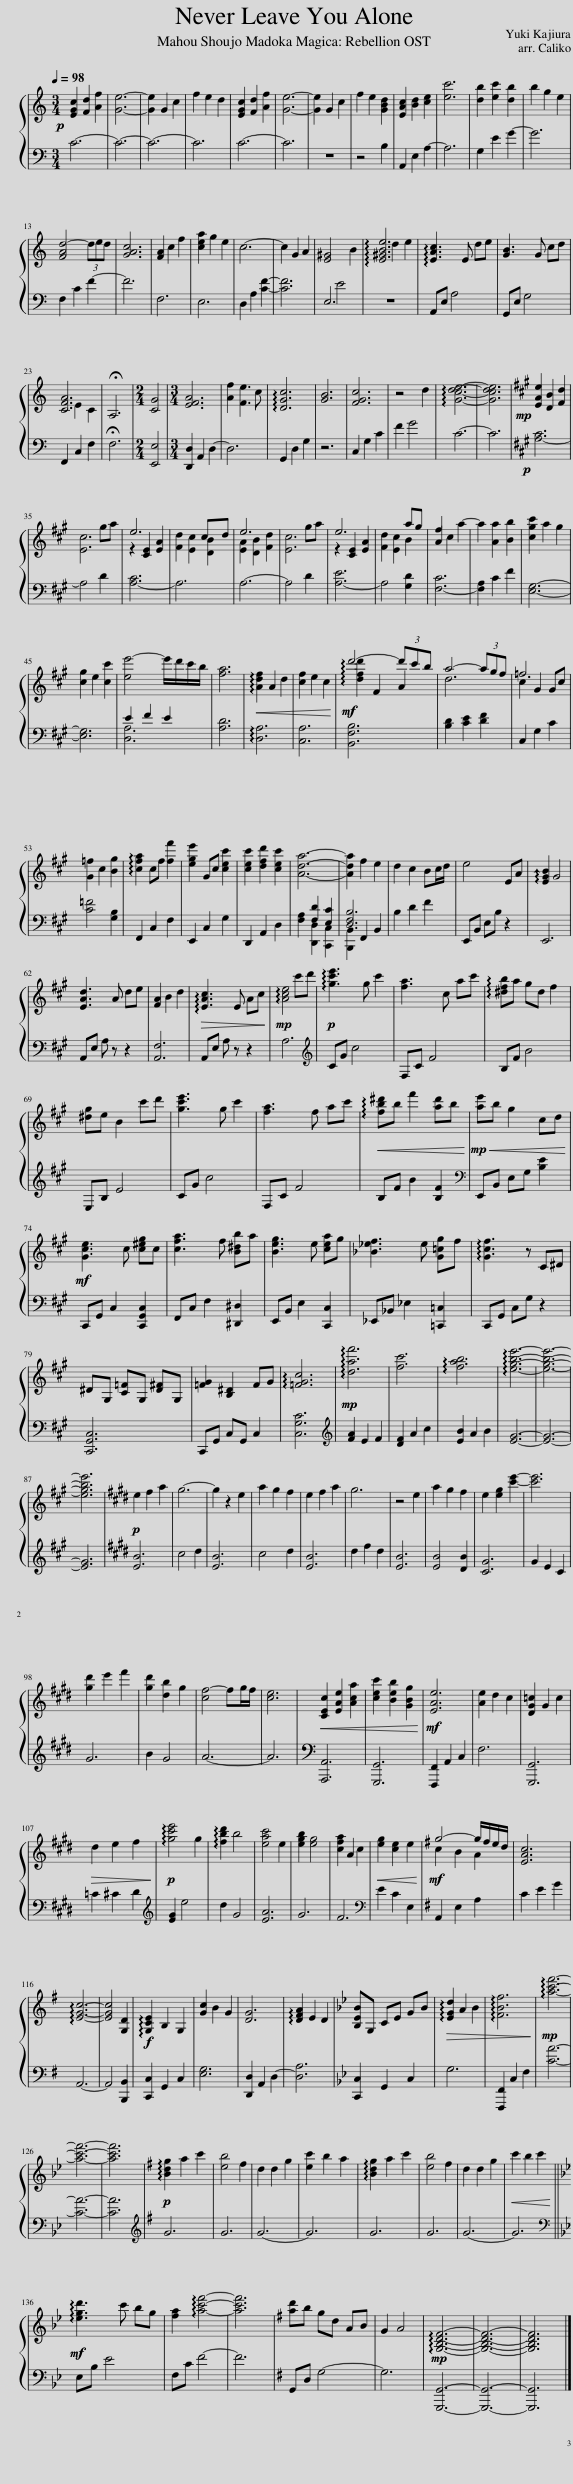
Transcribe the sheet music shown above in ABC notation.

X:1
%%score { ( 1 4 ) | ( 2 3 ) }
L:1/8
Q:1/4=98
M:3/4
I:linebreak $
K:C
V:1 treble
V:4 treble
V:2 bass
V:3 bass
V:1
!p! [EGc]2 [Fd]2 [Af]2 | [Ge]6- | [Ge]2 G2 c2 | f2 e2 d2 | [EGc]2 [Fd]2 [Af]2 | %5
 [Ge]6- | [Ge]2 G2 c2 | f2 e2 [GBd]2 | [EAc]2 [Bd]2 [ce]2 | [ec']6 | %10
 [db]2 [ec']2 [db]2 | b2 g2 e2 |$ [FAd-]4 (3ded | [GAc]6 | [FA]2 c2 f2 | %15
 [cea]2 g2 e2 | c6- | c2 G2 A2 | [E^G]4 B2 | !arpeggio![E^GBe]6 | %20
 !arpeggio![EAc]3 E de | [GB]3 G cd |$ [CFA]6 | !fermata!A,6 |[M:2/4] [CG]4 | %25
[M:3/4] [EFA]6 | [Af]2 [Fe]3 c | !arpeggio![DGc]6 | [GB]6 | [FGc]6 | %30
 z4 d2 | !arpeggio![Gcde]6- | [Gcde]6 |[K:A]!mp! [EAe]2 [DB]2 [Fd]2 |$ [Ec]6 | %35
 z2 [CE]2 [EA]2 | [Fd]2 [Ec]2 [DB]2 | [EA]2 [DB]2 [Fd]2 | [Ec]6 | z2 [CE]2 [EA]2 | %40
 [Fd]2 [Ec]2 B2 | A2 c2 a2- | a2 [Aa]2 [Bb]2 | [cgc']2 a2 g2 |$ [cg]2 e2 [cc']2 | %45
 [ee'-]4 e'/d'/c'/b/ | [fa]6 |!<(! !arpeggio![Adf]2 A2 d2 | [cf]2 e2 c2!<)! |!mf! !arpeggio![dfd']2 F2 A2 | %50
 d6 | c2 G2 Gc |$ [G=f]2 c2 [Bg]2 | !arpeggio![cfa]2 cf [ff']2 | [ege']2 Gc [cec']2 | %55
 [cec']2 [dfd']2 [cec']2 | [Ada]6- | [Ada]2 f2 e2 | d2 c2 Bc/d/ | e4 EA | %60
 !arpeggio![EGB]2 G4 |$ [EAd]3 A de | [FA]2 B2 d2 |!>(! !arpeggio![EAc]3 E Ac!>)! |!mp! !arpeggio![Ace]4!>(! c'd'!>)! | %65
!p! !arpeggio![gc'e']3 g c'2 | [fa]3 c ac' | !arpeggio![^dfb]a gd f2 |$ [^dg]e B2 c'd' | [gc'e']3 g c'2 | %70
 [fa]3 f ac' |!<(! !arpeggio![fb^d']b f'2 [ad']b!<)! |!mp!!<(! [ae']b g2 cd!<)! |$!mf! [Gce]3 c [c^eg]c | [cfa]3 f [B^db]a | %75
 [Beg]3 e [cea]g | [_B_ef]3 e [G=cg]f | !arpeggio![Gcf]3 z C^D |$ ^DG, [C=F]G, [D^F]G, | [=FG]2 [B,^D]2 FG | %80
 !arpeggio![=FGc]6 |!mp! !arpeggio![daf']6 | [fc']6 | !arpeggio![fab]6 | !arpeggio![egbe']6- | %85
 [egbe']6- |$ [egbe']6 |[K:E]!p! e2 f2 a2 | g6- | g2 z2 e2 | %90
 a2 g2 f2 | e2 f2 a2 | g6 | z4 e2 | a2 g2 f2 | %95
 e2 [eg]2 [c'e']2- | [c'e']6 |$ [gd']2 e'2 f'2 | [gd']2 [db]2 g2 | [cf-]4 fg/f/ | %100
 [ce]6 |!<(! [CEc]2 [EAe]2 [Aca]2 | [cec']2 [Beb]2 [GBg]2!<)! |!mf! [EAe]6 | [Ae]2 d2 c2 | %105
 [DG=c]2 G2 c2 |$!>(! d2 e2 f2!>)! |!p! !arpeggio![gc'e']4 g2 | !arpeggio![fbd']2 b4 | [eac']4 e2 | %110
 [egb]2 [eg]4 | [cfa]2 A2 c2 |!<(! [eg]2 [ce]2 e2!<)! |[K:G]!mf! c2 B2 A2 | [EAc]6 |$ %115
 !arpeggio![EGc]6- | [EGc]4 [G,D]2 |!f! !arpeggio![G,CE]2 B,2 G,2 | [Gc]2 B2 G2 | [DG]6 | %120
 !arpeggio![DFA]2 E2 D2 |[K:Bb] [B,EB]G, CE GB |!>(! !arpeggio![EGd]2 A2 B2 | !arpeggio![FBf]6!>)! |!mp! !arpeggio![ac'f']6- |$ %125
 [ac'f']6- | [ac'f']6 |[K:G]!p! !arpeggio![Bdg]2 a2 c'2 | [eb]4 f2 | d2 d2 g2 | %130
 [ec']2 b2 a2 | !arpeggio![Bdg]2 a2 c'2 | [eb]4 f2 | d2 d2 g2 |!<(! c'2 b2 c'2!<)! ||$ %135
[K:Bb]!mf! !arpeggio![egd']3 c' bg | [fa]2 !arpeggio![ac'f']4- | [ac'f']6 |[K:G] [ad']b gd AB | G2 A4 | %140
!mp! !arpeggio![G,B,DF]6- | [G,B,DF]6- | [G,B,DF]6 |] %143
V:2
 C6- | C6- | C6- | C6 | C6- | %5
 C6 | z6 | z4 B,2 | A,,2 E,2 A,2- | A,6 | %10
 G,2 E2 G2- | G6 |$ F,2 C2 F2- | F6 | F,6 | %15
 E,6 | D,2 A,2 [CF]2- | [CF]6 | E,6 | z6 | %20
 A,,E, A,4 | G,,E, G,4 |$ F,,2 C,2 F,2 | !fermata!F,6 |[M:2/4] [E,,E,]4 | %25
[M:3/4] [D,,D,]2 A,,2 D,2- | D,6 | G,,2 D,2 G,2 | z6 | C,2 G,2 C2 | %30
 F2 G4 | C6- | C6 |[K:A]!p! [A,-C]6 |$ A,4 D2 | %35
 [A,-C]6 | A,6 | A,6- | A,4 D2 | [A,-E]6 | %40
 A,4 [G,D]2 | [F,-C]6 | [F,A,]2 C2 F2 | [E,G,]6- |$ [E,G,]6 | %45
 [D,A,]6 | [A,D]6 | !arpeggio![D,A,]6 | [C,A,]6 | [B,,F,B,]6 | %50
 [B,D]2 [CE]2 [DF]2 | C,2 G,2 C2 |$!ped! [C=F]4 [G,B,]2!ped-up! |!ped! F,,2 C,2 F,2!ped-up! |!ped! E,,2 C,2 G,2!ped-up! | %55
!ped! D,,2 A,,2 D,2!ped-up! | [F,A,]2 [D,,D,]2 [C,,C,]2 |!ped! [B,,,B,,]2 F,,2 B,,2 | B,2 D2 F2!ped-up! |!ped! E,,B,, E,B, z2!ped-up! | %60
!ped! E,,6!ped-up! |$!ped! A,,E, A, z z2!ped-up! |!ped! [A,,F,]6!ped-up! |!ped! A,,E, A, z z2!ped-up! | A,6 | %65
[K:treble]!ped! CG c4!ped-up! |!ped! F,C F4!ped-up! |!ped! B,F B4!ped-up! |$!ped! E,B, E4!ped-up! |!ped! CG c4!ped-up! | %70
!ped! F,C F4!ped-up! |!ped! B,F B2 [B,F]2!ped-up! |[K:bass]!ped! E,,B,, E,G, [B,E]2!ped-up! |$ C,,G,, C,2 [C,,G,,C,]2 | F,,C, F,2 [^D,,^D,]2 | %75
 E,,B,, E,2 [C,,C,]2 | _E,,_B,, _E,2 [=C,,=C,]2 |!ped! C,,G,, C,G, z2!ped-up! |$ [C,,G,,C,]6 | C,,G,, C,G,, C,2 | %80
 [C,G,C]6 |[K:treble] [FA]2 E2 F2 | [DF]2 A2 c2 | [EB]2 A2 B2 | [EG]6- | %85
 [EG]6- |$ [EG]6 |[K:E] [EB]6 | c4 d2 | [EB]6 | %90
 c4 d2 | [EB]6 | d2 f2 d2 | [EB]6 | [EB]4 [DB]2 | %95
 [CG]6 | G2 E2 C2 |$ G6 | B2 G4 | A6- | %100
 A6 | [A,,,A,,]6 | [G,,,G,,]6 |!ped! [F,,,F,,]2 A,,2 C,2 | F,6!ped-up! | %105
!ped! [G,,,G,,]6 |$ =C2 ^C2 D2!ped-up! |[K:treble]!ped! [EG]2 e4!ped-up! |!ped! d2 G4!ped-up! |!ped! [EA]6!ped-up! | %110
!ped! G6!ped-up! | F6 |[K:bass]!ped! E2 C2 E,2!ped-up! |[K:G]!ped! A,,2 E,2 A,2 | C2 E2 G2!ped-up! |$ %115
 A,,6- | A,,4 [B,,,B,,]2 |!ped! [C,,C,]2 G,,2 C,2!ped-up! | [E,G,]6 | [D,,D,]2 A,,2 D,2- | %120
 [D,A,]6 |[K:Bb]!ped! [C,,C,]2 G,,2 C,2!ped-up! | G,6 |!ped! [F,,,F,,]2 C,2 F,2!ped-up! | [CA]6- |$ %125
 [CA]6- | [CA]6 |[K:G][K:treble] G6 | G6 | G6- | %130
 G6 | G6 | G6 | G6- | G6 ||$ %135
[K:Bb][K:bass]!ped! E,B, E4!ped-up! | F,C F4- | F6 |[K:G]!ped! G,,D, G,4- | G,6!ped-up! | %140
 [G,,,G,,]6- | [G,,,G,,]6- | [G,,,G,,]6 |] %143
V:3
 x6 | x6 | x6 | x6 | x6 | %5
 x6 | x6 | x6 | x6 | x6 | %10
 x6 | x6 |$ x6 | x6 | x6 | %15
 x6 | x6 | x6 | x2 E4 | x6 | %20
 x6 | x6 |$ x6 | x6 |[M:2/4] x4 | %25
[M:3/4] x6 | x6 | x6 | x6 | x6 | %30
 x6 | x6 | x6 |[K:A] x6 |$ x6 | %35
 x6 | x6 | x6 | x6 | x6 | %40
 x6 | x6 | x6 | x6 |$ x6 | %45
 E2 F2 E2 | x6 | x6 | x6 | x6 | %50
 x6 | x6 |$ x6 | x6 | x6 | %55
 x6 | x2 [F,D]2 [E,C]2 | [D,F,B,]6 | x6 | x6 | %60
 x6 |$ x6 | x6 | x6 | x6 | %65
[K:treble] x6 | x6 | x6 |$ x6 | x6 | %70
 x6 | x6 |[K:bass] x6 |$ x6 | x6 | %75
 x6 | x6 | x6 |$ x6 | x6 | %80
 x6 |[K:treble] x6 | x6 | x6 | x6 | %85
 x6 |$ x6 |[K:E] x6 | x6 | x6 | %90
 x6 | x6 | x6 | x6 | x6 | %95
 x6 | x6 |$ x6 | x6 | x6 | %100
 x6 | x6 | x6 | x6 | x6 | %105
 x6 |$ x6 |[K:treble] x6 | x6 | x6 | %110
 x6 | x6 |[K:bass] x6 |[K:G] x6 | x6 |$ %115
 x6 | x6 | x6 | x6 | x6 | %120
 x6 |[K:Bb] x6 | x6 | x6 | x6 |$ %125
 x6 | x6 |[K:G][K:treble] x6 | x6 | x6 | %130
 x6 | x6 | x6 | x6 | x6 ||$ %135
[K:Bb][K:bass] x6 | x6 | x6 |[K:G] x6 | x6 | %140
 x6 | x6 | x6 |] %143
V:4
 x6 | x6 | x6 | x6 | x6 | %5
 x6 | x6 | x6 | x6 | x6 | %10
 x6 | x6 |$ x6 | x6 | x6 | %15
 x6 | x6 | x6 | x6 | x2 d2 e2 | %20
 x6 | x6 |$ x2 E2 C2 | x6 |[M:2/4] x4 | %25
[M:3/4] x6 | x6 | x6 | x6 | x6 | %30
 x6 | x6 | x6 |[K:A] x6 |$ x4 ga | %35
 e6 | x4 cd | e6 | x4 ga | e6 | %40
 x4 ag | f2 x4 | x6 | x6 |$ x6 | %45
 x6 | x6 | x6 | x6 | d'4- (3d'c'b | %50
 a4- (3agf | =f6 |$ x6 | x6 | x6 | %55
 x6 | x6 | x6 | x6 | x6 | %60
 x6 |$ x6 | x6 | x6 | x6 | %65
 x6 | x6 | x6 |$ x6 | x6 | %70
 x6 | x6 | x6 |$ x6 | x6 | %75
 x6 | x6 | x6 |$ x6 | x6 | %80
 x6 | x6 | x6 | x6 | x6 | %85
 x6 |$ x6 |[K:E] x6 | x6 | x6 | %90
 x6 | x6 | x6 | x6 | x6 | %95
 x6 | x6 |$ x6 | x6 | x6 | %100
 x6 | x6 | x6 | x6 | x6 | %105
 x6 |$ x6 | x6 | x6 | x6 | %110
 x6 | x6 | x6 |[K:G] g4- g/f/e/d/ | x6 |$ %115
 x6 | x6 | x6 | x6 | x6 | %120
 x6 |[K:Bb] x6 | x6 | x6 | x6 |$ %125
 x6 | x6 |[K:G] x6 | x6 | x6 | %130
 x6 | x6 | x6 | x6 | x6 ||$ %135
[K:Bb] x6 | x6 | x6 |[K:G] x6 | x6 | %140
 x6 | x6 | x6 |] %143
